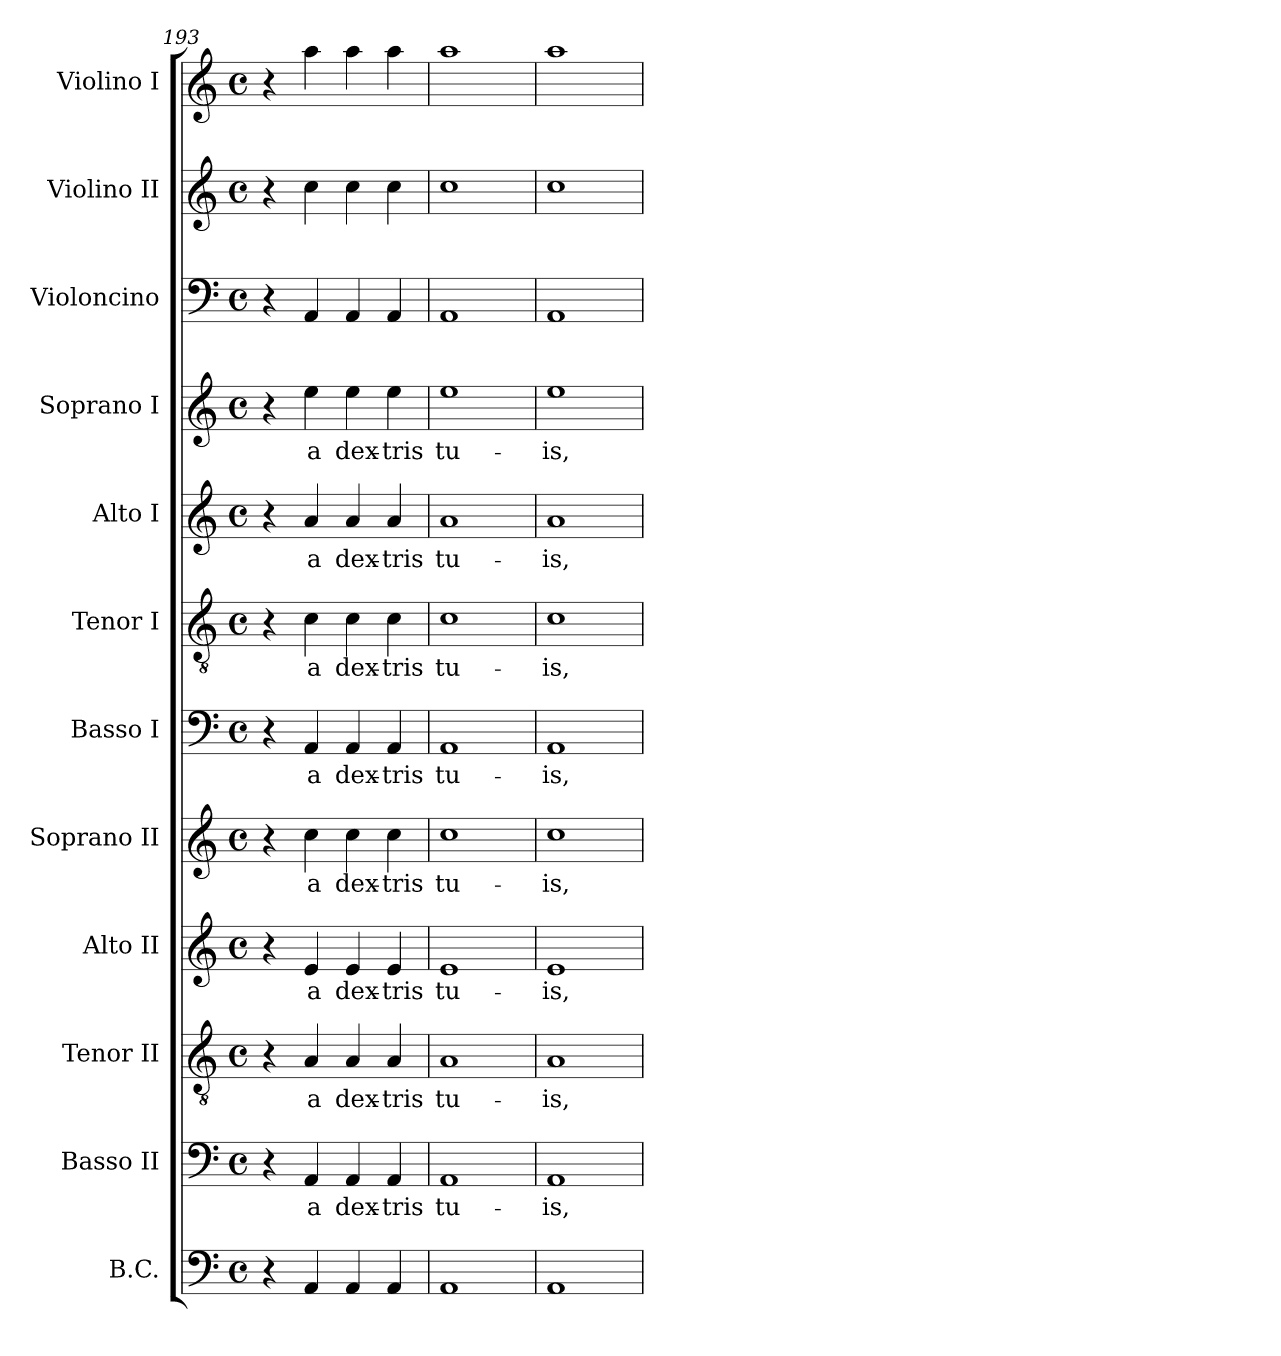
**kern	**kern	**text	**kern	**text	**kern	**text	**kern	**text	**kern	**text	**kern	**text	**kern	**text	**kern	**text	**kern	**kern	**kern
*part12	*part11	*part11	*part10	*part10	*part9	*part9	*part8	*part8	*part7	*part7	*part6	*part6	*part5	*part5	*part4	*part4	*part3	*part2	*part1
*staff12	*staff11	*staff11	*staff10	*staff10	*staff9	*staff9	*staff8	*staff8	*staff7	*staff7	*staff6	*staff6	*staff5	*staff5	*staff4	*staff4	*staff3	*staff2	*staff1
*I"B.C.	*I"Basso II	*	*I"Tenor II	*	*I"Alto II	*	*I"Soprano II	*	*I"Basso I	*	*I"Tenor I	*	*I"Alto I	*	*I"Soprano I	*	*I"Violoncino	*I"Violino II	*I"Violino I
*I'BC	*I'B 2	*	*I'T 2	*	*I'A 2	*	*I'S 2	*	*I'B 1	*	*I'T 1	*	*I'A 1	*	*I'S 1	*	*I'Vc.	*I'Vln. II	*I'Vln. I
*clefF4	*clefF4	*	*clefGv2	*	*clefG2	*	*clefG2	*	*clefF4	*	*clefGv2	*	*clefG2	*	*clefG2	*	*clefF4	*clefG2	*clefG2
*k[]	*k[]	*	*k[]	*	*k[]	*	*k[]	*	*k[]	*	*k[]	*	*k[]	*	*k[]	*	*k[]	*k[]	*k[]
*C:	*C:	*	*C:	*	*C:	*	*C:	*	*C:	*	*C:	*	*C:	*	*C:	*	*C:	*C:	*C:
*M4/4	*M4/4	*	*M4/4	*	*M4/4	*	*M4/4	*	*M4/4	*	*M4/4	*	*M4/4	*	*M4/4	*	*M4/4	*M4/4	*M4/4
*met(c)	*met(c)	*	*met(c)	*	*met(c)	*	*met(c)	*	*met(c)	*	*met(c)	*	*met(c)	*	*met(c)	*	*met(c)	*met(c)	*met(c)
=193	=193	=193	=193	=193	=193	=193	=193	=193	=193	=193	=193	=193	=193	=193	=193	=193	=193	=193	=193
4r	4r	.	4r	.	4r	.	4r	.	4r	.	4r	.	4r	.	4r	.	4r	4r	4r
!	!	!LO:LY:b	!	!	!	!	!	!	!	!	!	!	!	!	!	!	!	!	!
!	!	!	!	!LO:LY:b	!	!	!	!	!	!	!	!	!	!	!	!	!	!	!
!	!	!	!	!	!	!LO:LY:b	!	!	!	!	!	!	!	!	!	!	!	!	!
!	!	!	!	!	!	!	!	!LO:LY:b	!	!	!	!	!	!	!	!	!	!	!
!	!	!	!	!	!	!	!	!	!	!LO:LY:b	!	!	!	!	!	!	!	!	!
!	!	!	!	!	!	!	!	!	!	!	!	!LO:LY:b	!	!	!	!	!	!	!
!	!	!	!	!	!	!	!	!	!	!	!	!	!	!LO:LY:b	!	!	!	!	!
!	!	!	!	!	!	!	!	!	!	!	!	!	!	!	!	!LO:LY:b	!	!	!
4AA/	4AA/	a	4A/	a	4e/	a	4cc\	a	4AA/	a	4c\	a	4a/	a	4ee\	a	4AA/	4cc\	4aa\
!	!	!LO:LY:b	!	!	!	!	!	!	!	!	!	!	!	!	!	!	!	!	!
!	!	!	!	!LO:LY:b	!	!	!	!	!	!	!	!	!	!	!	!	!	!	!
!	!	!	!	!	!	!LO:LY:b	!	!	!	!	!	!	!	!	!	!	!	!	!
!	!	!	!	!	!	!	!	!LO:LY:b	!	!	!	!	!	!	!	!	!	!	!
!	!	!	!	!	!	!	!	!	!	!LO:LY:b	!	!	!	!	!	!	!	!	!
!	!	!	!	!	!	!	!	!	!	!	!	!LO:LY:b	!	!	!	!	!	!	!
!	!	!	!	!	!	!	!	!	!	!	!	!	!	!LO:LY:b	!	!	!	!	!
!	!	!	!	!	!	!	!	!	!	!	!	!	!	!	!	!LO:LY:b	!	!	!
4AA/	4AA/	dex-	4A/	dex-	4e/	dex-	4cc\	dex-	4AA/	dex-	4c\	dex-	4a/	dex-	4ee\	dex-	4AA/	4cc\	4aa\
!	!	!LO:LY:b	!	!	!	!	!	!	!	!	!	!	!	!	!	!	!	!	!
!	!	!	!	!LO:LY:b	!	!	!	!	!	!	!	!	!	!	!	!	!	!	!
!	!	!	!	!	!	!LO:LY:b	!	!	!	!	!	!	!	!	!	!	!	!	!
!	!	!	!	!	!	!	!	!LO:LY:b	!	!	!	!	!	!	!	!	!	!	!
!	!	!	!	!	!	!	!	!	!	!LO:LY:b	!	!	!	!	!	!	!	!	!
!	!	!	!	!	!	!	!	!	!	!	!	!LO:LY:b	!	!	!	!	!	!	!
!	!	!	!	!	!	!	!	!	!	!	!	!	!	!LO:LY:b	!	!	!	!	!
!	!	!	!	!	!	!	!	!	!	!	!	!	!	!	!	!LO:LY:b	!	!	!
4AA/	4AA/	-tris	4A/	-tris	4e/	-tris	4cc\	-tris	4AA/	-tris	4c\	-tris	4a/	-tris	4ee\	-tris	4AA/	4cc\	4aa\
=194	=194	=194	=194	=194	=194	=194	=194	=194	=194	=194	=194	=194	=194	=194	=194	=194	=194	=194	=194
!	!	!LO:LY:b	!	!	!	!	!	!	!	!	!	!	!	!	!	!	!	!	!
!	!	!	!	!LO:LY:b	!	!	!	!	!	!	!	!	!	!	!	!	!	!	!
!	!	!	!	!	!	!LO:LY:b	!	!	!	!	!	!	!	!	!	!	!	!	!
!	!	!	!	!	!	!	!	!LO:LY:b	!	!	!	!	!	!	!	!	!	!	!
!	!	!	!	!	!	!	!	!	!	!LO:LY:b	!	!	!	!	!	!	!	!	!
!	!	!	!	!	!	!	!	!	!	!	!	!LO:LY:b	!	!	!	!	!	!	!
!	!	!	!	!	!	!	!	!	!	!	!	!	!	!LO:LY:b	!	!	!	!	!
!	!	!	!	!	!	!	!	!	!	!	!	!	!	!	!	!LO:LY:b	!	!	!
1AA	1AA	tu-	1A	tu-	1e	tu-	1cc	tu-	1AA	tu-	1c	tu-	1a	tu-	1ee	tu-	1AA	1cc	1aa
=195	=195	=195	=195	=195	=195	=195	=195	=195	=195	=195	=195	=195	=195	=195	=195	=195	=195	=195	=195
!	!	!LO:LY:b	!	!	!	!	!	!	!	!	!	!	!	!	!	!	!	!	!
!	!	!	!	!LO:LY:b	!	!	!	!	!	!	!	!	!	!	!	!	!	!	!
!	!	!	!	!	!	!LO:LY:b	!	!	!	!	!	!	!	!	!	!	!	!	!
!	!	!	!	!	!	!	!	!LO:LY:b	!	!	!	!	!	!	!	!	!	!	!
!	!	!	!	!	!	!	!	!	!	!LO:LY:b	!	!	!	!	!	!	!	!	!
!	!	!	!	!	!	!	!	!	!	!	!	!LO:LY:b	!	!	!	!	!	!	!
!	!	!	!	!	!	!	!	!	!	!	!	!	!	!LO:LY:b	!	!	!	!	!
!	!	!	!	!	!	!	!	!	!	!	!	!	!	!	!	!LO:LY:b	!	!	!
1AA	1AA	-is,	1A	-is,	1e	-is,	1cc	-is,	1AA	-is,	1c	-is,	1a	-is,	1ee	-is,	1AA	1cc	1aa
=	=	=	=	=	=	=	=	=	=	=	=	=	=	=	=	=	=	=	=
*-	*-	*-	*-	*-	*-	*-	*-	*-	*-	*-	*-	*-	*-	*-	*-	*-	*-	*-	*-
